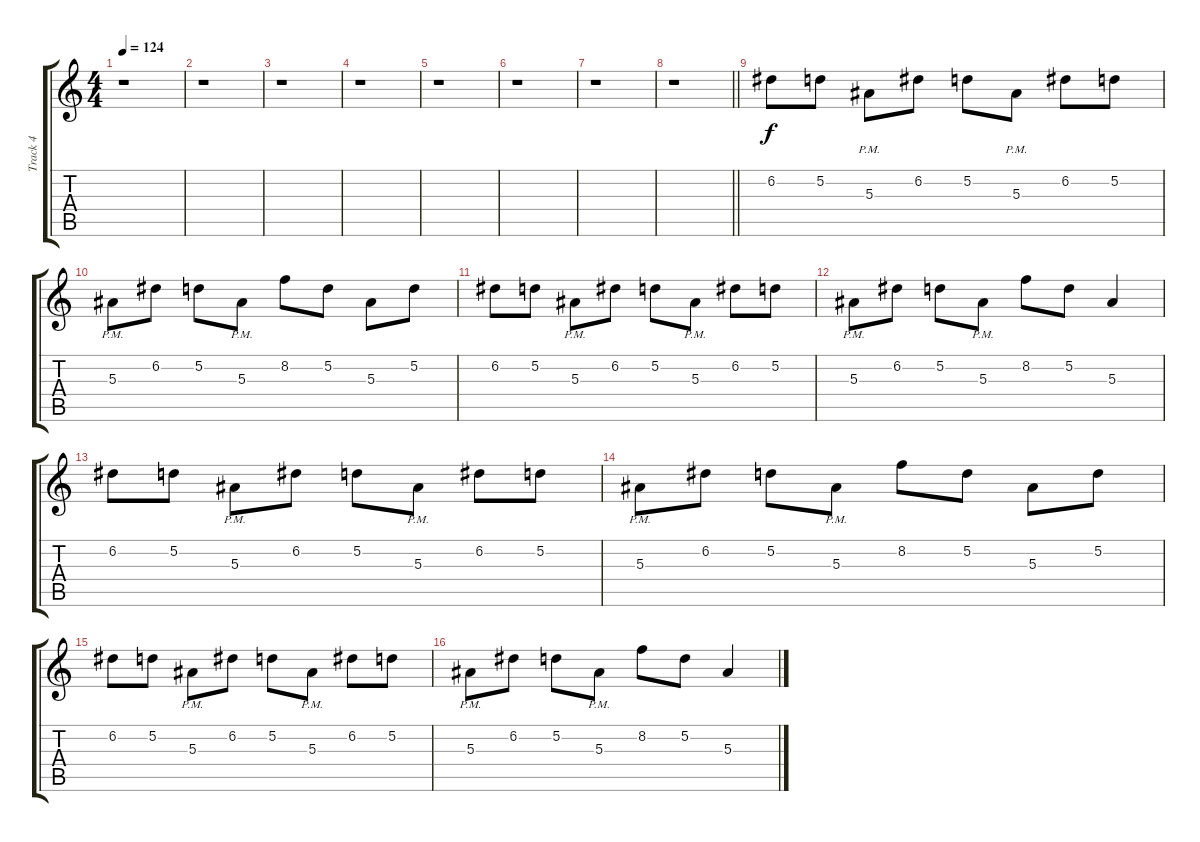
\track ("Track 4" "Track 4") {instrument distortionguitar}
\staff {score tabs}
\tuning (D4 A3 F3 C3 G2 C2) {hide}
\ts (4 4)
\tempo 124
\clef g2
\ks c
r.1{dy f instrument distortionguitar} |
r.1 |
r.1 |
r.1 |
r.1 |
r.1 |
r.1 |
\barLineRight lightlight
r.1 |
6.2.8{balance 3} 5.2.8 5.3{pm}.8 6.2.8 5.2.8 5.3{pm}.8 6.2.8 5.2.8 |
5.3{pm}.8 6.2.8 5.2.8 5.3{pm}.8 8.2.8 5.2.8 5.3.8 5.2.8 |
6.2.8 5.2.8 5.3{pm}.8 6.2.8 5.2.8 5.3{pm}.8 6.2.8 5.2.8 |
5.3{pm}.8 6.2.8 5.2.8 5.3{pm}.8 8.2.8 5.2.8 5.3.4 |
6.2.8 5.2.8 5.3{pm}.8 6.2.8 5.2.8 5.3{pm}.8 6.2.8 5.2.8 |
5.3{pm}.8 6.2.8 5.2.8 5.3{pm}.8 8.2.8 5.2.8 5.3.8 5.2.8 |
6.2.8 5.2.8 5.3{pm}.8 6.2.8 5.2.8 5.3{pm}.8 6.2.8 5.2.8 |
5.3{pm}.8 6.2.8 5.2.8 5.3{pm}.8 8.2.8 5.2.8 5.3.4
